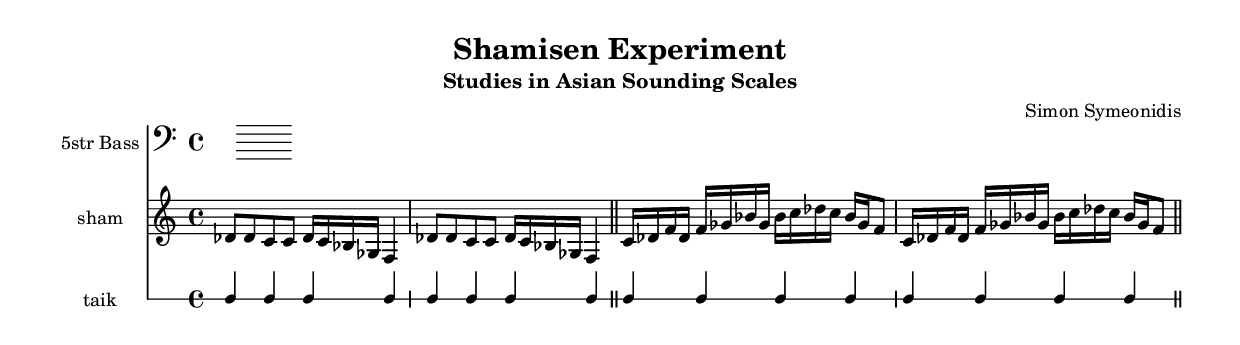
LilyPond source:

\version "2.18.2"
#(set-global-staff-size 16)

\header {
  title = "Shamisen Experiment"
  subtitle = "Studies in Asian Sounding Scales"
  composer = "Simon Symeonidis"
}


\score {
<<
  \new Staff \with {
    instrumentName = #"5str Bass"
    midiInstrument = #"electric bass (finger)"
  }
  {
    \clef bass
    \time 4/4
  }

  \new Staff \with {
    instrumentName = #"sham"
    midiInstrument = #"shamisen"
  }
  {
    \clef treble
    \time 4/4

    \relative c' {
      des8 des c c des16 c bes ges f4 |
      des'8 des c c des16 c bes ges f4 | \bar "||"
      c'16 des f des f ges bes ges bes c des c bes ges f8 |
      c16 des f des f ges bes ges bes c des c bes ges f8 | \bar "||"
    }
  }

  \new RhythmicStaff \with {
    instrumentName = #"taik"
    midiInstrument = #"taiko drum"
  }
  {
    \time 4/4
    \relative c' {
      c4 c c c |
      c4 c c c | \bar "||"
      c4 c c c |
      c4 c c c | \bar "||"
    }
  }

  %% \new DrumStaff \with {
  %%   instrumentName = #"Drums"
  %% }
  %% {
  %%   \drummode {
  %%       \repeat unfold 3 { <hh bd>16 hh hhho hh }
  %%       <hh bd>16 hhho hhho hhho
  %%       <cymch bd hh>8 hh <sn bd hh> hh <bd hh> hh <hh sn bd> hh |
  %%       <bd hh>8 hh <sn bd hh> hh <bd hh> hh <hh sn bd> hh |
  %%       <cymch bd hh>8 hh <sn bd hh> hh <bd hh> hh <hh sn bd> hh |
  %%       <bd hh>8 hh <sn bd hh> hh <bd hh> hh <hh sn bd> hh |
  %%   }
  %% }
  >>

  \layout { }

  \midi {
    \tempo 4 = 100
  }
}